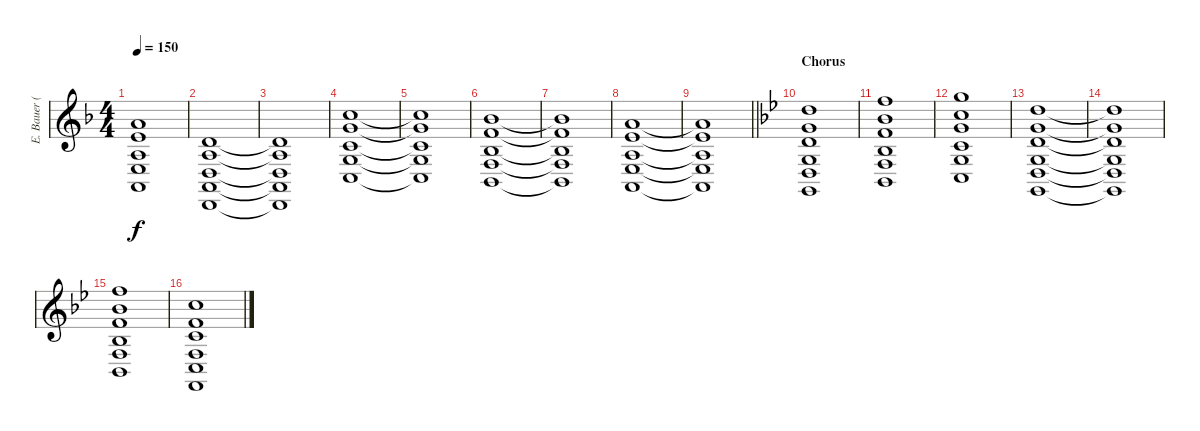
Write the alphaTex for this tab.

\track ("E. Bauer (Keyboard)" "E. Bauer (") {instrument stringensemble1}
\staff {score}
\tuning (E4 B3 G3 D3 A2 E2 B1) {hide}
\ts (4 4)
\tempo 150
\clef g2
\ks dminor
(0.1{t} 10.2{t} 2.3{t} 2.4{t} 0.5{t}).1{dy f} |
(3.2 2.3 5.5 5.6 3.7).1 |
(3.2{t} 2.3{t} 5.5{t} 5.6{t} 3.7{t}).1 |
(3.1 13.2 5.3 5.4 3.5).1 |
(3.1{t} 13.2{t} 5.3{t} 5.4{t} 3.5{t}).1 |
(1.1 11.2 3.3 3.4 1.5).1 |
(1.1{t} 11.2{t} 3.3{t} 3.4{t} 1.5{t}).1 |
(0.1 10.2 2.3 2.4 0.5).1 |
\barLineRight lightlight
(0.1{t} 10.2{t} 2.3{t} 2.4{t} 0.5{t}).1 |
\section ("" "Chorus")
\ks gminor
(3.1 3.2 19.3 5.4 5.5 3.6).1 |
(1.1 11.2 22.3 8.4 8.5 6.6).1 |
(3.1 13.2 24.3 10.4 10.5 8.6).1 |
(3.1 3.2 19.3 5.4 5.5 3.6).1 |
(3.1{t} 3.2{t} 19.3{t} 5.4{t} 5.5{t} 3.6{t}).1 |
(1.1 11.2 22.3 8.4 8.5 6.6).1 |
(1.1 1.2 17.3 8.5 8.6 6.7).1
